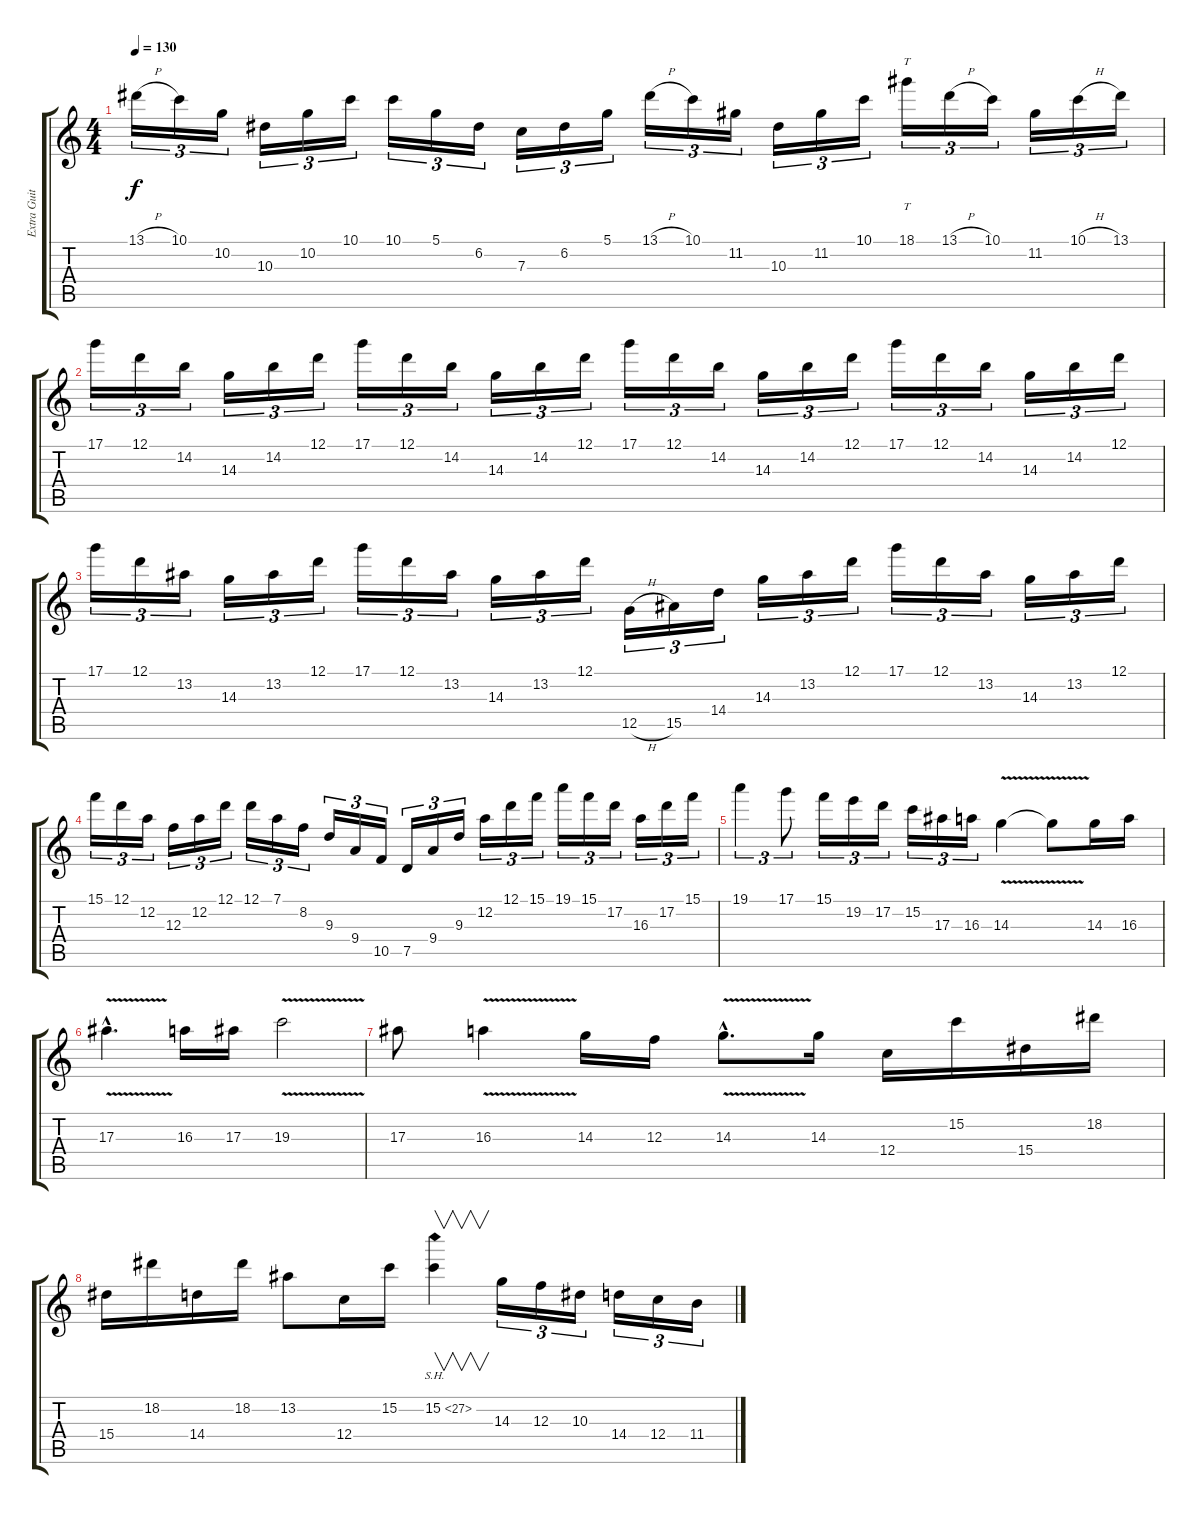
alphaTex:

\track ("Extra Guitar #1" "Extra Guit") {instrument distortionguitar}
\staff {score tabs}
\tuning (D4 A3 F3 C3 G2 C2) {hide}
\ts (4 4)
\tempo 130
\clef g2
\ks c
13.1{h}.16{tu (3 2) dy f} 10.1.16{tu (3 2)} 10.2.16{tu (3 2)} 10.3.16{tu (3 2)} 10.2.16{tu (3 2)} 10.1.16{tu (3 2)} 10.1.16{tu (3 2)} 5.1.16{tu (3 2)} 6.2.16{tu (3 2)} 7.3.16{tu (3 2)} 6.2.16{tu (3 2)} 5.1.16{tu (3 2)} 13.1{h}.16{tu (3 2)} 10.1.16{tu (3 2)} 11.2.16{tu (3 2)} 10.3.16{tu (3 2)} 11.2.16{tu (3 2)} 10.1.16{tu (3 2)} 18.1.16{tt tu (3 2)} 13.1{h}.16{tu (3 2)} 10.1.16{tu (3 2)} 11.2.16{tu (3 2)} 10.1{h}.16{tu (3 2)} 13.1.16{tu (3 2)} |
17.1.16{tu (3 2)} 12.1.16{tu (3 2)} 14.2.16{tu (3 2)} 14.3.16{tu (3 2)} 14.2.16{tu (3 2)} 12.1.16{tu (3 2)} 17.1.16{tu (3 2)} 12.1.16{tu (3 2)} 14.2.16{tu (3 2)} 14.3.16{tu (3 2)} 14.2.16{tu (3 2)} 12.1.16{tu (3 2)} 17.1.16{tu (3 2)} 12.1.16{tu (3 2)} 14.2.16{tu (3 2)} 14.3.16{tu (3 2)} 14.2.16{tu (3 2)} 12.1.16{tu (3 2)} 17.1.16{tu (3 2)} 12.1.16{tu (3 2)} 14.2.16{tu (3 2)} 14.3.16{tu (3 2)} 14.2.16{tu (3 2)} 12.1.16{tu (3 2)} |
17.1.16{tu (3 2)} 12.1.16{tu (3 2)} 13.2.16{tu (3 2)} 14.3.16{tu (3 2)} 13.2.16{tu (3 2)} 12.1.16{tu (3 2)} 17.1.16{tu (3 2)} 12.1.16{tu (3 2)} 13.2.16{tu (3 2)} 14.3.16{tu (3 2)} 13.2.16{tu (3 2)} 12.1.16{tu (3 2)} 12.5{h}.16{tu (3 2)} 15.5.16{tu (3 2)} 14.4.16{tu (3 2)} 14.3.16{tu (3 2)} 13.2.16{tu (3 2)} 12.1.16{tu (3 2)} 17.1.16{tu (3 2)} 12.1.16{tu (3 2)} 13.2.16{tu (3 2)} 14.3.16{tu (3 2)} 13.2.16{tu (3 2)} 12.1.16{tu (3 2)} |
15.1.16{tu (3 2)} 12.1.16{tu (3 2)} 12.2.16{tu (3 2)} 12.3.16{tu (3 2)} 12.2.16{tu (3 2)} 12.1.16{tu (3 2)} 12.1.16{tu (3 2)} 7.1.16{tu (3 2)} 8.2.16{tu (3 2)} 9.3.16{tu (3 2)} 9.4.16{tu (3 2)} 10.5.16{tu (3 2)} 7.5.16{tu (3 2)} 9.4.16{tu (3 2)} 9.3.16{tu (3 2)} 12.2.16{tu (3 2)} 12.1.16{tu (3 2)} 15.1.16{tu (3 2)} 19.1.16{tu (3 2)} 15.1.16{tu (3 2)} 17.2.16{tu (3 2)} 16.3.16{tu (3 2)} 17.2.16{tu (3 2)} 15.1.16{tu (3 2)} |
19.1.4{tu (3 2)} 17.1.8{tu (3 2)} 15.1.16{tu (3 2)} 19.2.16{tu (3 2)} 17.2.16{tu (3 2)} 15.2.16{tu (3 2)} 17.3.16{tu (3 2)} 16.3.16{tu (3 2)} 14.3{v}.4 14.3{t}.8 14.3.16 16.3.16 |
17.3{v hac}.4{d} 16.3.16 17.3.16 19.3{v}.2 |
17.3.8 16.3{v}.4 14.3.16 12.3.16 14.3{v hac}.8{d} 14.3.16 12.4.16 15.2.16 15.4.16 18.2.16 |
15.4.16 18.2.16 14.4.16 18.2.16 13.2.8 12.4.16 15.2.16 15.2{sh 12}.4{v} 14.3.16{tu (3 2)} 12.3.16{tu (3 2)} 10.3.16{tu (3 2)} 14.4.16{tu (3 2)} 12.4.16{tu (3 2)} 11.4.16{tu (3 2)}
